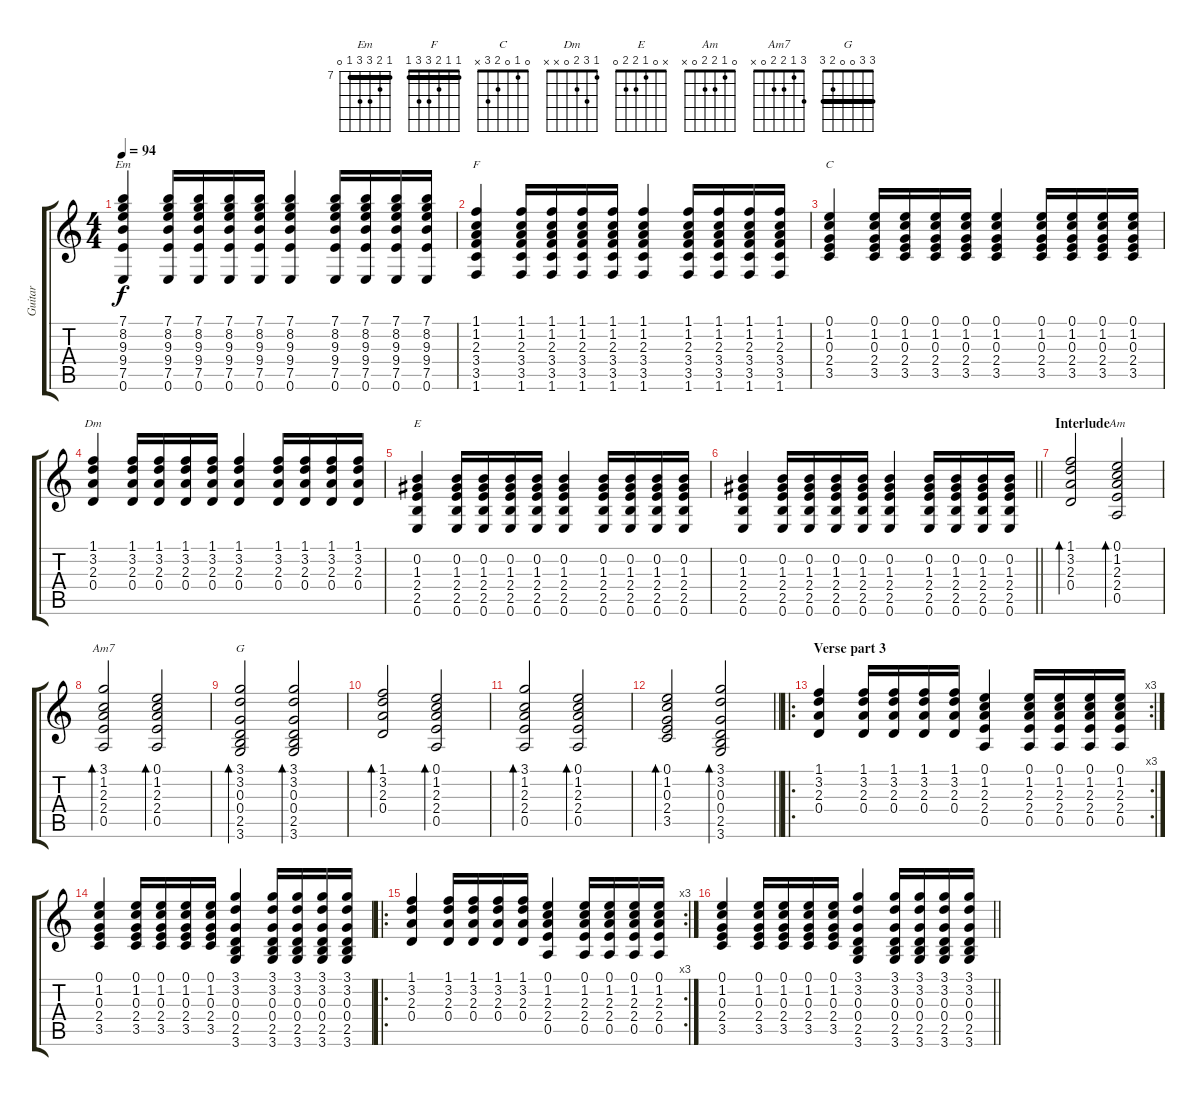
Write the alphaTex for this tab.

\track ("Guitar" "Guitar") {instrument acousticguitarsteel}
\staff {score tabs}
\tuning (E4 B3 G3 D3 A2 E2) {hide}
\chord ("Em" 7 8 9 9 7 0) {firstfret 7 barre 7}
\chord ("F" 1 1 2 3 3 1) {barre 1}
\chord ("C" 0 1 0 2 3 x)
\chord ("Dm" 1 3 2 0 x x)
\chord ("E" x 0 1 2 2 0)
\chord ("Am" 0 1 2 2 0 x)
\chord ("Am7" 3 1 2 2 0 x)
\chord ("G" 3 3 0 0 2 3) {barre 3}
\ts (4 4)
\tempo 94
\clef g2
\ks c
(7.1 8.2 9.3 9.4 7.5 0.6).4{ch "Em" dy f} (7.1 8.2 9.3 9.4 7.5 0.6).16 (7.1 8.2 9.3 9.4 7.5 0.6).16 (7.1 8.2 9.3 9.4 7.5 0.6).16 (7.1 8.2 9.3 9.4 7.5 0.6).16 (7.1 8.2 9.3 9.4 7.5 0.6).4 (7.1 8.2 9.3 9.4 7.5 0.6).16 (7.1 8.2 9.3 9.4 7.5 0.6).16 (7.1 8.2 9.3 9.4 7.5 0.6).16 (7.1 8.2 9.3 9.4 7.5 0.6).16 |
(1.1 1.2 2.3 3.4 3.5 1.6).4{ch "F"} (1.1 1.2 2.3 3.4 3.5 1.6).16 (1.1 1.2 2.3 3.4 3.5 1.6).16 (1.1 1.2 2.3 3.4 3.5 1.6).16 (1.1 1.2 2.3 3.4 3.5 1.6).16 (1.1 1.2 2.3 3.4 3.5 1.6).4 (1.1 1.2 2.3 3.4 3.5 1.6).16 (1.1 1.2 2.3 3.4 3.5 1.6).16 (1.1 1.2 2.3 3.4 3.5 1.6).16 (1.1 1.2 2.3 3.4 3.5 1.6).16 |
(0.1 1.2 0.3 2.4 3.5).4{ch "C"} (0.1 1.2 0.3 2.4 3.5).16 (0.1 1.2 0.3 2.4 3.5).16 (0.1 1.2 0.3 2.4 3.5).16 (0.1 1.2 0.3 2.4 3.5).16 (0.1 1.2 0.3 2.4 3.5).4 (0.1 1.2 0.3 2.4 3.5).16 (0.1 1.2 0.3 2.4 3.5).16 (0.1 1.2 0.3 2.4 3.5).16 (0.1 1.2 0.3 2.4 3.5).16 |
(1.1 3.2 2.3 0.4).4{ch "Dm"} (1.1 3.2 2.3 0.4).16 (1.1 3.2 2.3 0.4).16 (1.1 3.2 2.3 0.4).16 (1.1 3.2 2.3 0.4).16 (1.1 3.2 2.3 0.4).4 (1.1 3.2 2.3 0.4).16 (1.1 3.2 2.3 0.4).16 (1.1 3.2 2.3 0.4).16 (1.1 3.2 2.3 0.4).16 |
(0.2 1.3 2.4 2.5 0.6).4{ch "E"} (0.2 1.3 2.4 2.5 0.6).16 (0.2 1.3 2.4 2.5 0.6).16 (0.2 1.3 2.4 2.5 0.6).16 (0.2 1.3 2.4 2.5 0.6).16 (0.2 1.3 2.4 2.5 0.6).4 (0.2 1.3 2.4 2.5 0.6).16 (0.2 1.3 2.4 2.5 0.6).16 (0.2 1.3 2.4 2.5 0.6).16 (0.2 1.3 2.4 2.5 0.6).16 |
\barLineRight lightlight
(0.2 1.3 2.4 2.5 0.6).4 (0.2 1.3 2.4 2.5 0.6).16 (0.2 1.3 2.4 2.5 0.6).16 (0.2 1.3 2.4 2.5 0.6).16 (0.2 1.3 2.4 2.5 0.6).16 (0.2 1.3 2.4 2.5 0.6).4 (0.2 1.3 2.4 2.5 0.6).16 (0.2 1.3 2.4 2.5 0.6).16 (0.2 1.3 2.4 2.5 0.6).16 (0.2 1.3 2.4 2.5 0.6).16 |
\section ("" "Interlude")
(1.1 3.2 2.3 0.4).2{bd 240} (0.1 1.2 2.3 2.4 0.5).2{bd 240 ch "Am"} |
(3.1 1.2 2.3 2.4 0.5).2{bd 240 ch "Am7"} (0.1 1.2 2.3 2.4 0.5).2{bd 240} |
(3.1 3.2 0.3 0.4 2.5 3.6).2{bd 240 ch "G"} (3.1 3.2 0.3 0.4 2.5 3.6).2{bd 240} |
(1.1 3.2 2.3 0.4).2{bd 240} (0.1 1.2 2.3 2.4 0.5).2{bd 240} |
(3.1 1.2 2.3 2.4 0.5).2{bd 240} (0.1 1.2 2.3 2.4 0.5).2{bd 240} |
\barLineRight lightlight
(0.1 1.2 0.3 2.4 3.5).2{bd 240} (3.1 3.2 0.3 0.4 2.5 3.6).2{bd 240} |
\ro
\rc 3
\section ("" "Verse part 3")
(1.1 3.2 2.3 0.4).4 (1.1 3.2 2.3 0.4).16 (1.1 3.2 2.3 0.4).16 (1.1 3.2 2.3 0.4).16 (1.1 3.2 2.3 0.4).16 (0.1 1.2 2.3 2.4 0.5).4 (0.1 1.2 2.3 2.4 0.5).16 (0.1 1.2 2.3 2.4 0.5).16 (0.1 1.2 2.3 2.4 0.5).16 (0.1 1.2 2.3 2.4 0.5).16 |
(0.1 1.2 0.3 2.4 3.5).4 (0.1 1.2 0.3 2.4 3.5).16 (0.1 1.2 0.3 2.4 3.5).16 (0.1 1.2 0.3 2.4 3.5).16 (0.1 1.2 0.3 2.4 3.5).16 (3.1 3.2 0.3 0.4 2.5 3.6).4 (3.1 3.2 0.3 0.4 2.5 3.6).16 (3.1 3.2 0.3 0.4 2.5 3.6).16 (3.1 3.2 0.3 0.4 2.5 3.6).16 (3.1 3.2 0.3 0.4 2.5 3.6).16 |
\ro
\rc 3
(1.1 3.2 2.3 0.4).4 (1.1 3.2 2.3 0.4).16 (1.1 3.2 2.3 0.4).16 (1.1 3.2 2.3 0.4).16 (1.1 3.2 2.3 0.4).16 (0.1 1.2 2.3 2.4 0.5).4 (0.1 1.2 2.3 2.4 0.5).16 (0.1 1.2 2.3 2.4 0.5).16 (0.1 1.2 2.3 2.4 0.5).16 (0.1 1.2 2.3 2.4 0.5).16 |
\barLineRight lightlight
(0.1 1.2 0.3 2.4 3.5).4 (0.1 1.2 0.3 2.4 3.5).16 (0.1 1.2 0.3 2.4 3.5).16 (0.1 1.2 0.3 2.4 3.5).16 (0.1 1.2 0.3 2.4 3.5).16 (3.1 3.2 0.3 0.4 2.5 3.6).4 (3.1 3.2 0.3 0.4 2.5 3.6).16 (3.1 3.2 0.3 0.4 2.5 3.6).16 (3.1 3.2 0.3 0.4 2.5 3.6).16 (3.1 3.2 0.3 0.4 2.5 3.6).16
